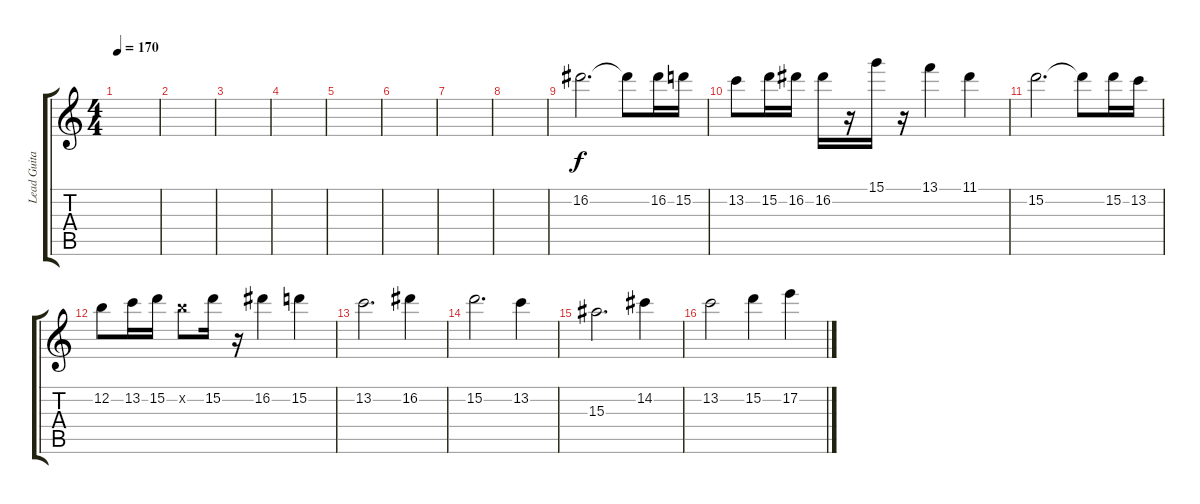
\track ("Lead Guitar" "Lead Guita") {instrument overdrivenguitar}
\staff {score tabs}
\tuning (E4 B3 G3 D3 A2 E2) {hide}
\ts (4 4)
\tempo 170
\clef g2
\ks c
|
|
|
|
|
|
|
|
16.2.2{d} 16.2{t}.8 16.2.16 15.2.16 |
13.2.8 15.2.16 16.2.16 16.2.16 r.16 15.1.16 r.16 13.1.4 11.1.4 |
15.2.2{d} 15.2{t}.8 15.2.16 13.2.16 |
12.2.8 13.2.16 15.2.16 12.2{x}.8 15.2.16 r.16 16.2.4 15.2.4 |
13.2.2{d} 16.2.4 |
15.2.2{d} 13.2.4 |
15.3.2{d} 14.2.4 |
13.2.2 15.2.4 17.2.4
